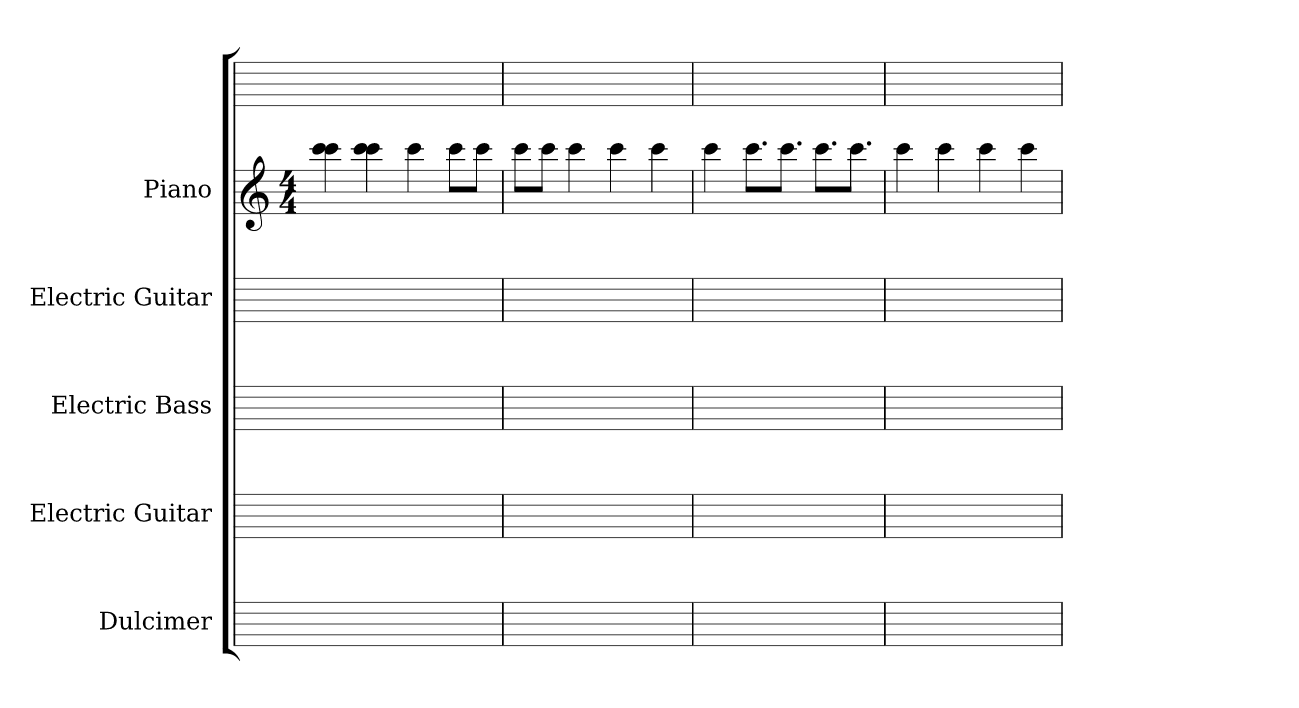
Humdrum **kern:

**kern	**kern	**kern	**kern	**kern	**kern
*part6	*part5	*part4	*part3	*part2	*part1
*staff6	*staff5	*staff4	*staff3	*staff2	*staff1
*I"Dulcimer	*I"Electric Guitar	*I"Electric Bass	*I"Electric Guitar	*I"Piano	*
*	*I'Elec Gtr	*I'Elec b	*I'Elec Gtr	*I'Pno	*
*	*	*	*	*clefG2	*
*	*	*	*	*M4/4	*
=	=	=	=	=	=
4ryy	4ryy	4ryy	4ryy	4ccc 4ccc	4ryy
2.ryy	2.ryy	2.ryy	2.ryy	4ccc 4ccc	2.ryy
.	.	.	.	4ccc	.
.	.	.	.	8ccc\L	.
.	.	.	.	8ccc\J	.
=	=	=	=	=	=
4ryy	4ryy	4ryy	4ryy	8ccc\L	4ryy
.	.	.	.	8ccc\J	.
2.ryy	2.ryy	2.ryy	2.ryy	4ccc	2.ryy
.	.	.	.	4ccc	.
.	.	.	.	4ccc	.
=	=	=	=	=	=
4ryy	4ryy	4ryy	4ryy	4ccc	4ryy
2.ryy	2.ryy	2.ryy	2.ryy	8.ccc\L	2.ryy
.	.	.	.	8.ccc\J	.
.	.	.	.	8.ccc\L	.
.	.	.	.	8.ccc\J	.
=	=	=	=	=	=
4ryy	4ryy	4ryy	4ryy	4ccc	4ryy
2.ryy	2.ryy	2.ryy	2.ryy	4ccc	2.ryy
.	.	.	.	4ccc	.
.	.	.	.	4ccc	.
=	=	=	=	=	=
*-	*-	*-	*-	*-	*-
